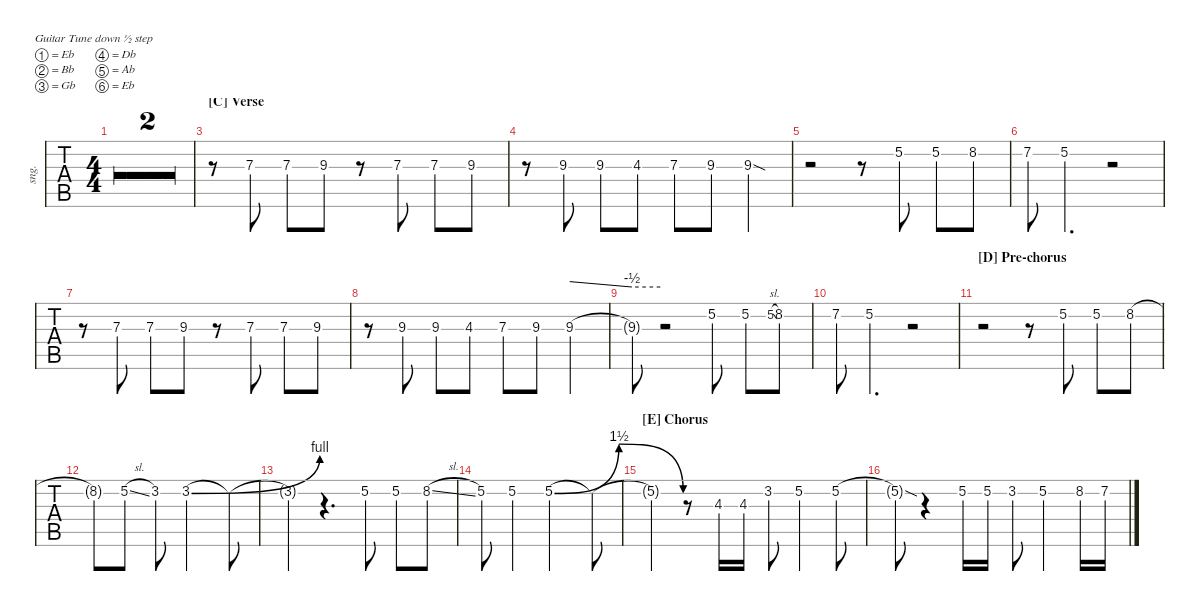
\defaultSystemsLayout 4
\hideDynamics
\bracketExtendMode nobrackets
\otherSystemsTrackNameOrientation horizontal
\track ("Vocals" "sng.") {multiBarRest instrument voiceoohs}
\staff {tabs}
\tuning (Eb4 Bb3 Gb3 Db3 Ab2 Eb2)
\ts (4 4)
\tempo 115
\clef g2
\ks c
r.1{dy mf} |
r.1 |
\section ("C" "Verse")
r.8 7.3{acc #}.8 7.3{acc #}.8 9.3{acc #}.8 r.8 7.3{acc #}.8 7.3{acc #}.8 9.3{acc #}.8 |
r.8 9.3{acc #}.8 9.3{acc #}.8 4.3{acc #}.8 7.3{acc #}.8 9.3{acc #}.8 9.3{sod acc #}.4 |
r.2 r.8 5.2{acc #}.8 5.2{acc #}.8 8.2{acc #}.8 |
7.2.8 5.2{acc #}.4{d} r.2 |
r.8 7.3{acc #}.8 7.3{acc #}.8 9.3{acc #}.8 r.8 7.3{acc #}.8 7.3{acc #}.8 9.3{acc #}.8 |
r.8 9.3{acc #}.8 9.3{acc #}.8 4.3{acc #}.8 7.3{acc #}.8 9.3{acc #}.8 9.3{acc #}.4{tbe (dive default 22.8 0 59.4 -2)} |
9.3{t acc #}.8{tbe (hold default 0 -2 60 -2)} r.2 5.2{acc #}.8 5.2{acc #}.8 5.2{sl acc #}.8{gr} 8.2{acc #}.8 |
7.2.8 5.2{acc #}.4{d} r.2 |
\section ("D" "Pre-chorus")
r.2 r.8 5.2{acc #}.8 5.2{acc #}.8 8.2{acc #}.8 |
8.2{t acc #}.8 5.2{sl acc #}.8 3.2{acc #}.8 3.2{be (bend 21 0 47.4 4) acc #}.2 3.2{t}.8 |
3.2{t}.4 r.4{d} 5.2{acc #}.8 5.2{acc #}.8 8.2{sl acc #}.8 |
5.2{acc #}.8 5.2{acc #}.4 5.2{be (bendrelease 0 0 12 6 36 6 59.4 0) acc #}.2 5.2{t acc #}.8 |
\section ("E" "Chorus")
5.2{t acc #}.4 r.8 4.3{acc #}.16 4.3{acc #}.16 3.2{acc #}.8 5.2{acc #}.4 5.2{acc #}.8 |
5.2{sod t acc #}.8 r.4 5.2{acc #}.16 5.2{acc #}.16 3.2{acc #}.8 5.2{acc #}.4 8.2{acc #}.16 7.2.16
